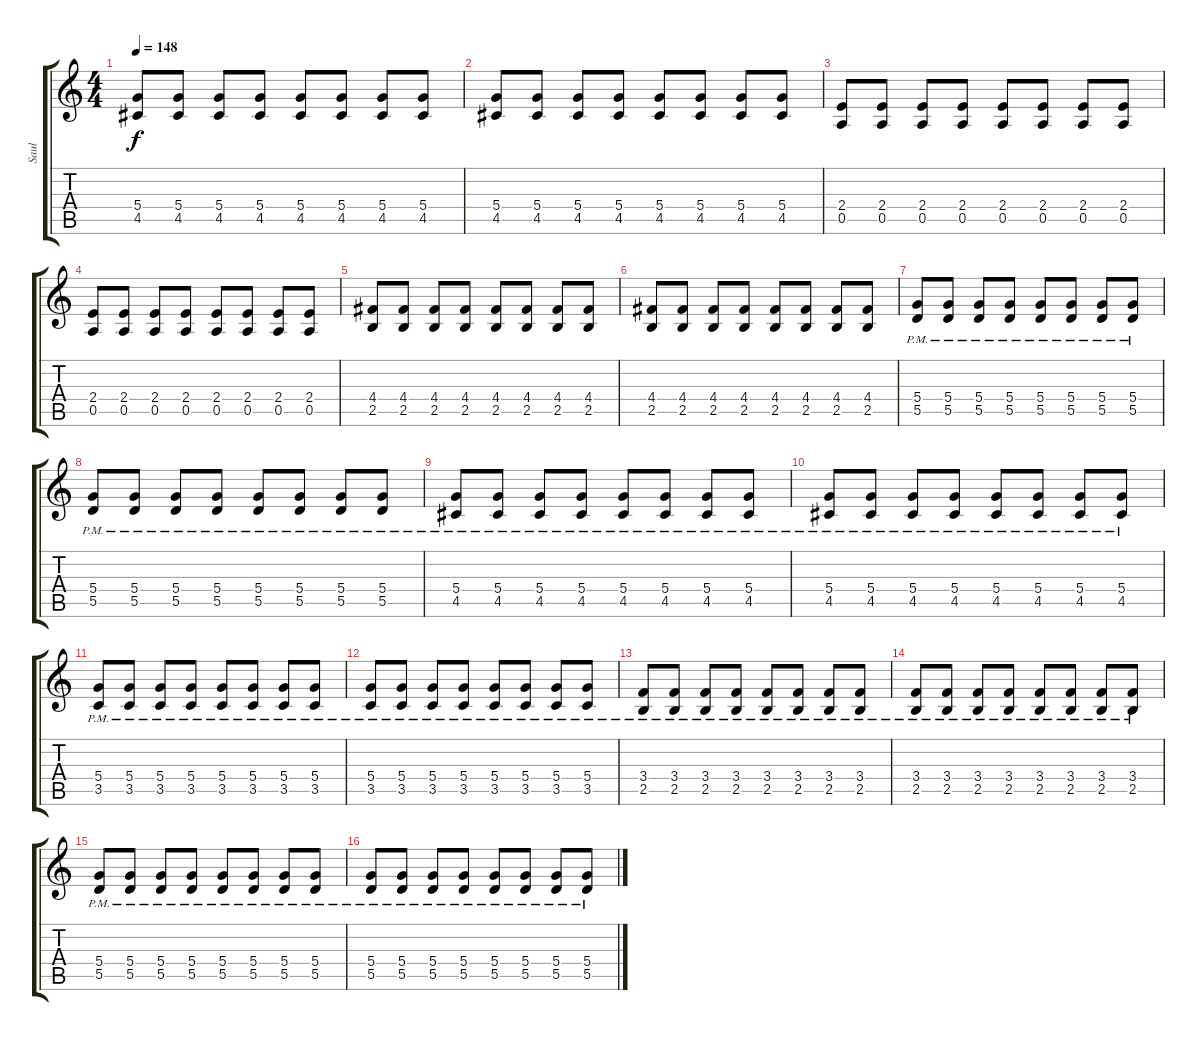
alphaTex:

\track ("Saul" "Saul") {instrument distortionguitar}
\staff {score tabs}
\tuning (E4 B3 G3 D3 A2 E2) {hide}
\ts (4 4)
\tempo 148
\clef g2
\ks c
(5.4 4.5).8{dy f} (5.4 4.5).8 (5.4 4.5).8 (5.4 4.5).8 (5.4 4.5).8 (5.4 4.5).8 (5.4 4.5).8 (5.4 4.5).8 |
(5.4 4.5).8 (5.4 4.5).8 (5.4 4.5).8 (5.4 4.5).8 (5.4 4.5).8 (5.4 4.5).8 (5.4 4.5).8 (5.4 4.5).8 |
(2.4 0.5).8 (2.4 0.5).8 (2.4 0.5).8 (2.4 0.5).8 (2.4 0.5).8 (2.4 0.5).8 (2.4 0.5).8 (2.4 0.5).8 |
(2.4 0.5).8 (2.4 0.5).8 (2.4 0.5).8 (2.4 0.5).8 (2.4 0.5).8 (2.4 0.5).8 (2.4 0.5).8 (2.4 0.5).8 |
(4.4 2.5).8 (4.4 2.5).8 (4.4 2.5).8 (4.4 2.5).8 (4.4 2.5).8 (4.4 2.5).8 (4.4 2.5).8 (4.4 2.5).8 |
(4.4 2.5).8 (4.4 2.5).8 (4.4 2.5).8 (4.4 2.5).8 (4.4 2.5).8 (4.4 2.5).8 (4.4 2.5).8 (4.4 2.5).8 |
(5.4{pm} 5.5{pm}).8 (5.4{pm} 5.5{pm}).8 (5.4{pm} 5.5{pm}).8 (5.4{pm} 5.5{pm}).8 (5.4{pm} 5.5{pm}).8 (5.4{pm} 5.5{pm}).8 (5.4{pm} 5.5{pm}).8 (5.4{pm} 5.5{pm}).8 |
(5.4{pm} 5.5{pm}).8 (5.4{pm} 5.5{pm}).8 (5.4{pm} 5.5{pm}).8 (5.4{pm} 5.5{pm}).8 (5.4{pm} 5.5{pm}).8 (5.4{pm} 5.5{pm}).8 (5.4{pm} 5.5{pm}).8 (5.4{pm} 5.5{pm}).8 |
(5.4{pm} 4.5{pm}).8 (5.4{pm} 4.5{pm}).8 (5.4{pm} 4.5{pm}).8 (5.4{pm} 4.5{pm}).8 (5.4{pm} 4.5{pm}).8 (5.4{pm} 4.5{pm}).8 (5.4{pm} 4.5{pm}).8 (5.4{pm} 4.5{pm}).8 |
(5.4{pm} 4.5{pm}).8 (5.4{pm} 4.5{pm}).8 (5.4{pm} 4.5{pm}).8 (5.4{pm} 4.5{pm}).8 (5.4{pm} 4.5{pm}).8 (5.4{pm} 4.5{pm}).8 (5.4{pm} 4.5{pm}).8 (5.4{pm} 4.5{pm}).8 |
(5.4{pm} 3.5{pm}).8 (5.4{pm} 3.5{pm}).8 (5.4{pm} 3.5{pm}).8 (5.4{pm} 3.5{pm}).8 (5.4{pm} 3.5{pm}).8 (5.4{pm} 3.5{pm}).8 (5.4{pm} 3.5{pm}).8 (5.4{pm} 3.5{pm}).8 |
(5.4{pm} 3.5{pm}).8 (5.4{pm} 3.5{pm}).8 (5.4{pm} 3.5{pm}).8 (5.4{pm} 3.5{pm}).8 (5.4{pm} 3.5{pm}).8 (5.4{pm} 3.5{pm}).8 (5.4{pm} 3.5{pm}).8 (5.4{pm} 3.5{pm}).8 |
(3.4{pm} 2.5{pm}).8 (3.4{pm} 2.5{pm}).8 (3.4{pm} 2.5{pm}).8 (3.4{pm} 2.5{pm}).8 (3.4{pm} 2.5{pm}).8 (3.4{pm} 2.5{pm}).8 (3.4{pm} 2.5{pm}).8 (3.4{pm} 2.5{pm}).8 |
(3.4{pm} 2.5{pm}).8 (3.4{pm} 2.5{pm}).8 (3.4{pm} 2.5{pm}).8 (3.4{pm} 2.5{pm}).8 (3.4{pm} 2.5{pm}).8 (3.4{pm} 2.5{pm}).8 (3.4{pm} 2.5{pm}).8 (3.4{pm} 2.5{pm}).8 |
(5.4{pm} 5.5{pm}).8 (5.4{pm} 5.5{pm}).8 (5.4{pm} 5.5{pm}).8 (5.4{pm} 5.5{pm}).8 (5.4{pm} 5.5{pm}).8 (5.4{pm} 5.5{pm}).8 (5.4{pm} 5.5{pm}).8 (5.4{pm} 5.5{pm}).8 |
(5.4{pm} 5.5{pm}).8 (5.4{pm} 5.5{pm}).8 (5.4{pm} 5.5{pm}).8 (5.4{pm} 5.5{pm}).8 (5.4{pm} 5.5{pm}).8 (5.4{pm} 5.5{pm}).8 (5.4{pm} 5.5{pm}).8 (5.4{pm} 5.5{pm}).8
